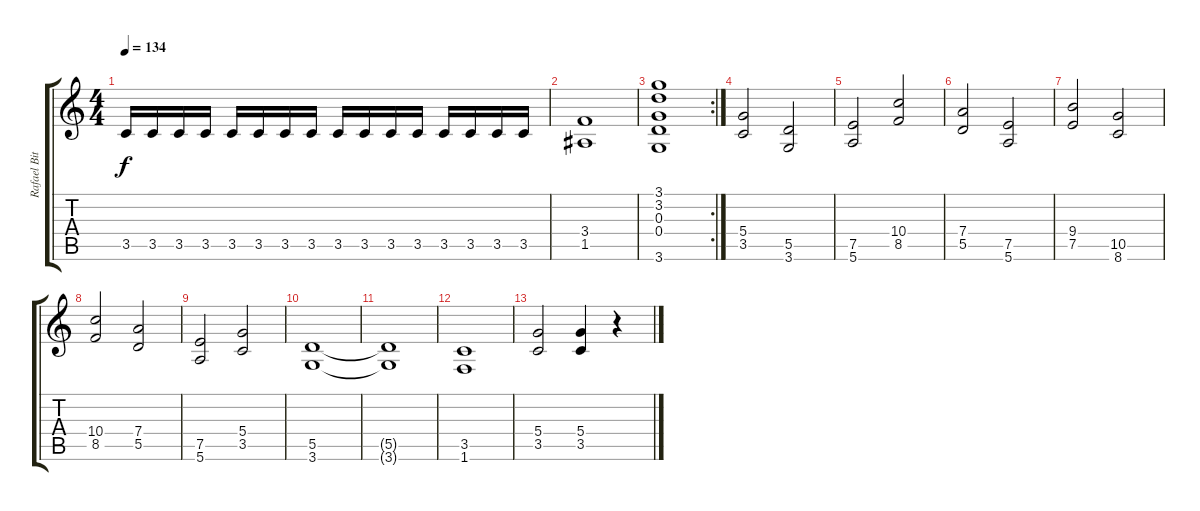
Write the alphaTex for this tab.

\track ("Rafael Bittencourt" "Rafael Bit") {instrument distortionguitar}
\staff {score tabs}
\tuning (E4 B3 G3 D3 A2 E2) {hide}
\ts (4 4)
\tempo 134
\clef g2
\ks c
3.5.16{dy f} 3.5.16 3.5.16 3.5.16 3.5.16 3.5.16 3.5.16 3.5.16 3.5.16 3.5.16 3.5.16 3.5.16 3.5.16 3.5.16 3.5.16 3.5.16 |
(3.4 1.5).1 |
\rc 2
(3.1 3.2 0.3 0.4 3.6).1 |
(5.4 3.5).2 (5.5 3.6).2 |
(7.5 5.6).2 (10.4 8.5).2 |
(7.4 5.5).2 (7.5 5.6).2 |
(9.4 7.5).2 (10.5 8.6).2 |
(10.4 8.5).2 (7.4 5.5).2 |
(7.5 5.6).2 (5.4 3.5).2 |
(5.5 3.6).1 |
(5.5{t} 3.6{t}).1 |
(3.5 1.6).1 |
(5.4 3.5).2 (5.4 3.5).4 r.4
